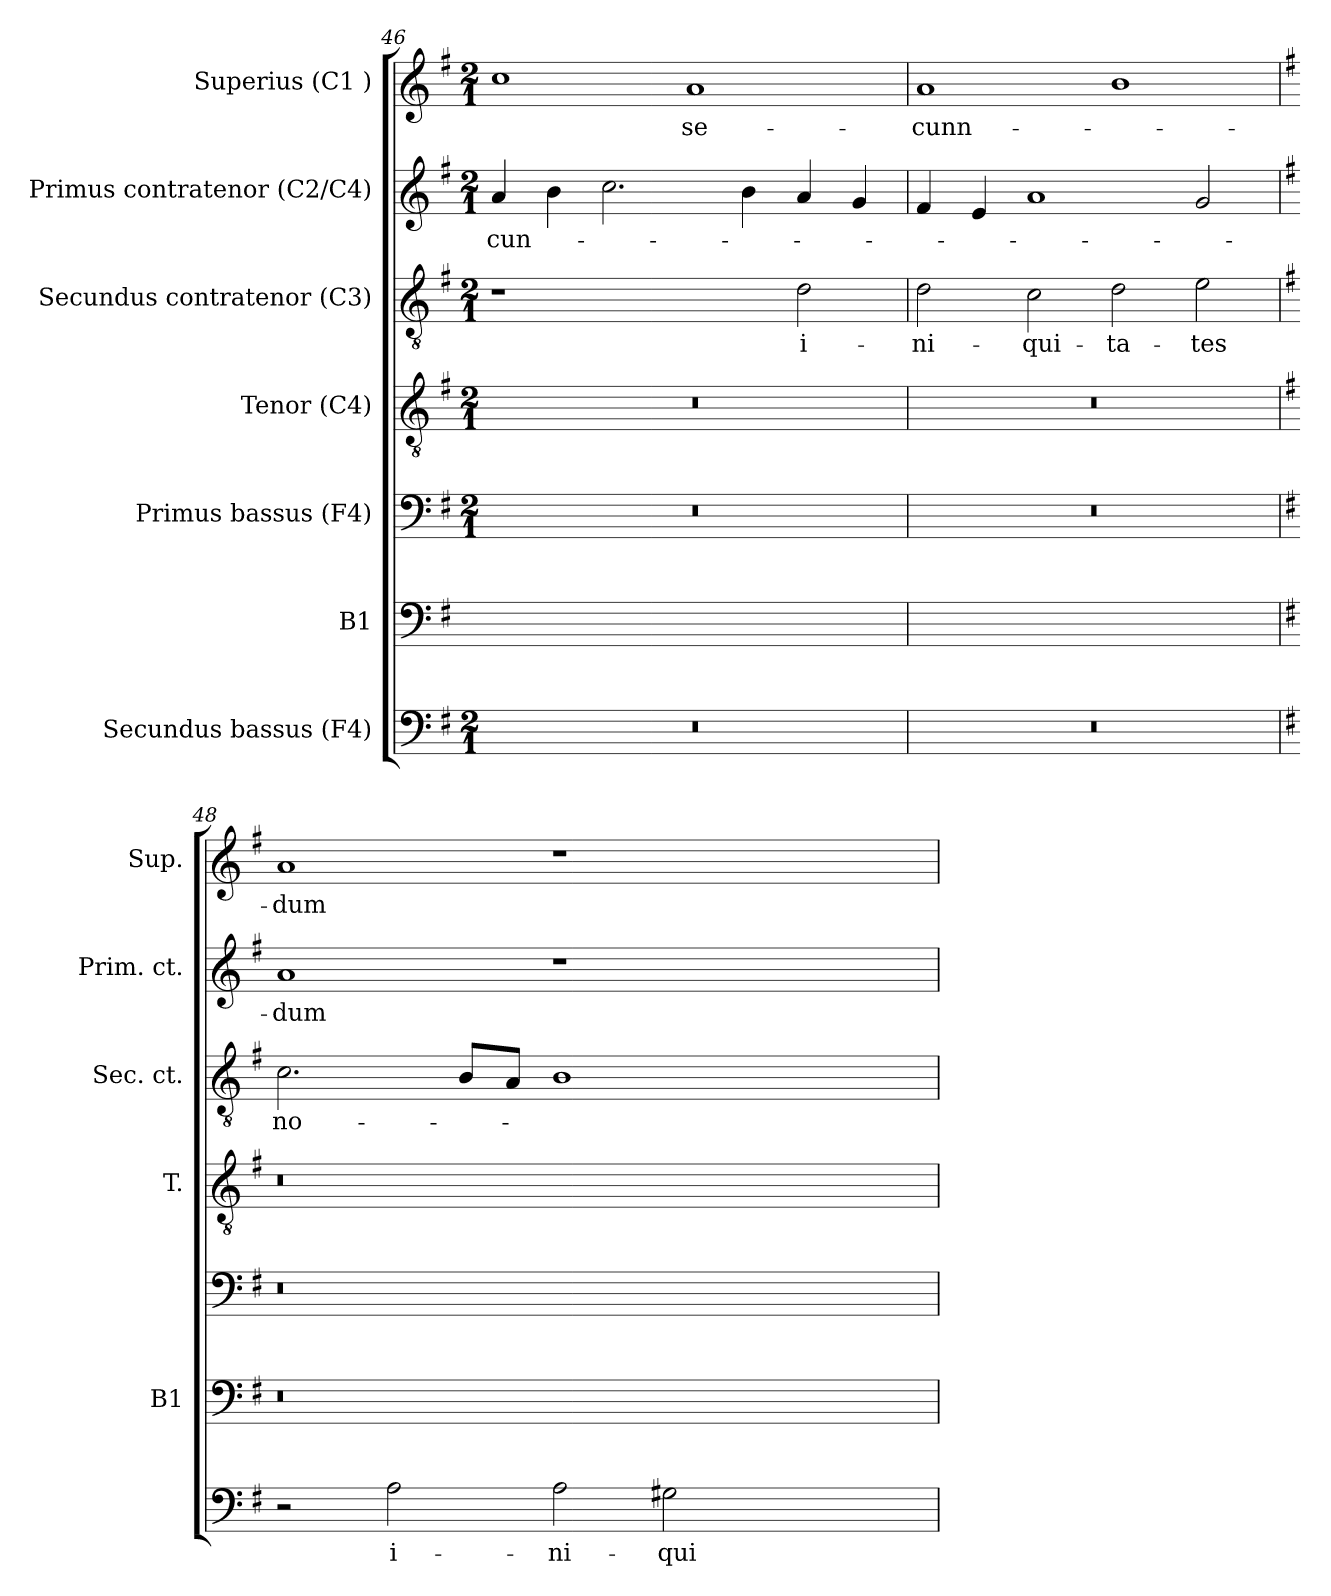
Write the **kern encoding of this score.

**kern	**text	**kern	**kern	**kern	**kern	**text	**kern	**text	**kern	**text
*part7	*part7	*part6	*part5	*part4	*part3	*part3	*part2	*part2	*part1	*part1
*staff7	*staff7	*staff6	*staff5	*staff4	*staff3	*staff3	*staff2	*staff2	*staff1	*staff1
*I"Secundus bassus (F4)	*	*I"B1	*I"Primus bassus (F4)	*I"Tenor (C4)	*I"Secundus contratenor (C3)	*	*I"Primus contratenor (C2/C4)	*	*I"Superius (C1 )	*
*	*	*I'B1	*	*I'T.	*I'Sec. ct.	*	*I'Prim. ct.	*	*I'Sup.	*
*clefF4	*	*clefF4	*clefF4	*clefGv2	*clefGv2	*	*clefG2	*	*clefG2	*
*k[f#]	*	*k[f#]	*k[f#]	*k[f#]	*k[f#]	*	*k[f#]	*	*k[f#]	*
*G:	*	*G:	*G:	*G:	*G:	*	*G:	*	*G:	*
*M2/1	*	*	*M2/1	*M2/1	*M2/1	*	*M2/1	*	*M2/1	*
=46	=46	=46	=46	=46	=46	=46	=46	=46	=46	=46
!	!	!	!	!	!	!	!	!LO:LY:b	!	!
0r	.	0r	0r	0r	1r	.	4a/	-cun-	1cc	.
.	.	.	.	.	.	.	4b\	.	.	.
.	.	.	.	.	.	.	2.cc\	.	.	.
!	!	!	!	!	!	!	!	!	!	!LO:LY:b:cj
.	.	.	.	.	2ryy	.	.	.	1a	se-
.	.	.	.	.	.	.	4b\	.	.	.
!	!	!	!	!	!	!LO:LY:b:cj	!	!	!	!
.	.	.	.	.	2d\	i-	4a/	.	.	.
.	.	.	.	.	.	.	4g/	.	.	.
!!LO:LB:g=z
=47	=47	=47	=47	=47	=47	=47	=47	=47	=47	=47
!	!	!	!	!	!	!LO:LY:b:cj	!	!	!	!LO:LY:b:rj
0r	.	0r	0r	0r	2d\	-ni-	4f#/	.	1a	-cunn-
.	.	.	.	.	.	.	4e/	.	.	.
!	!	!	!	!	!	!LO:LY:b:cj	!	!	!	!
.	.	.	.	.	2c\	-qui-	1a	.	.	.
!	!	!	!	!	!	!LO:LY:b:cj	!	!	!	!
.	.	.	.	.	2d\	-ta-	.	.	1b	.
!	!	!	!	!	!	!LO:LY:b:cj	!	!	!	!
.	.	.	.	.	2e\	-tes	2g/	.	.	.
=48	=48	=48	=48	=48	=48	=48	=48	=48	=48	=48
*	*	*	*	*	*	*	*k[f#]	*	*	*
*	*	*	*	*	*	*	*G:	*	*	*
!	!	!	!	!	!	!LO:LY:b:cj	!	!LO:LY:b:cj	!	!LO:LY:b:cj
2r	.	0r	0r	0r	2.c\	no-	1a	-dum	1a	-dum
!	!LO:LY:b:cj	!	!	!	!	!	!	!	!	!
2A\	i-	.	.	.	.	.	.	.	.	.
.	.	.	.	.	8B/L	.	.	.	.	.
.	.	.	.	.	8A/J	.	.	.	.	.
!	!LO:LY:b:cj	!	!	!	!	!	!LO:N:vis=1	!	!LO:N:vis=1	!
2A\	-ni-	.	.	.	1B	.	0r	.	0r	.
!	!LO:LY:b:cj	!	!	!	!	!	!	!	!	!
2G#\	-qui-	.	.	.	.	.	.	.	.	.
1ryy	.	1ryy	1ryy	1ryy	1ryy	.	.	.	.	.
=	=	=	=	=	=	=	=	=	=	=
*-	*-	*-	*-	*-	*-	*-	*-	*-	*-	*-
